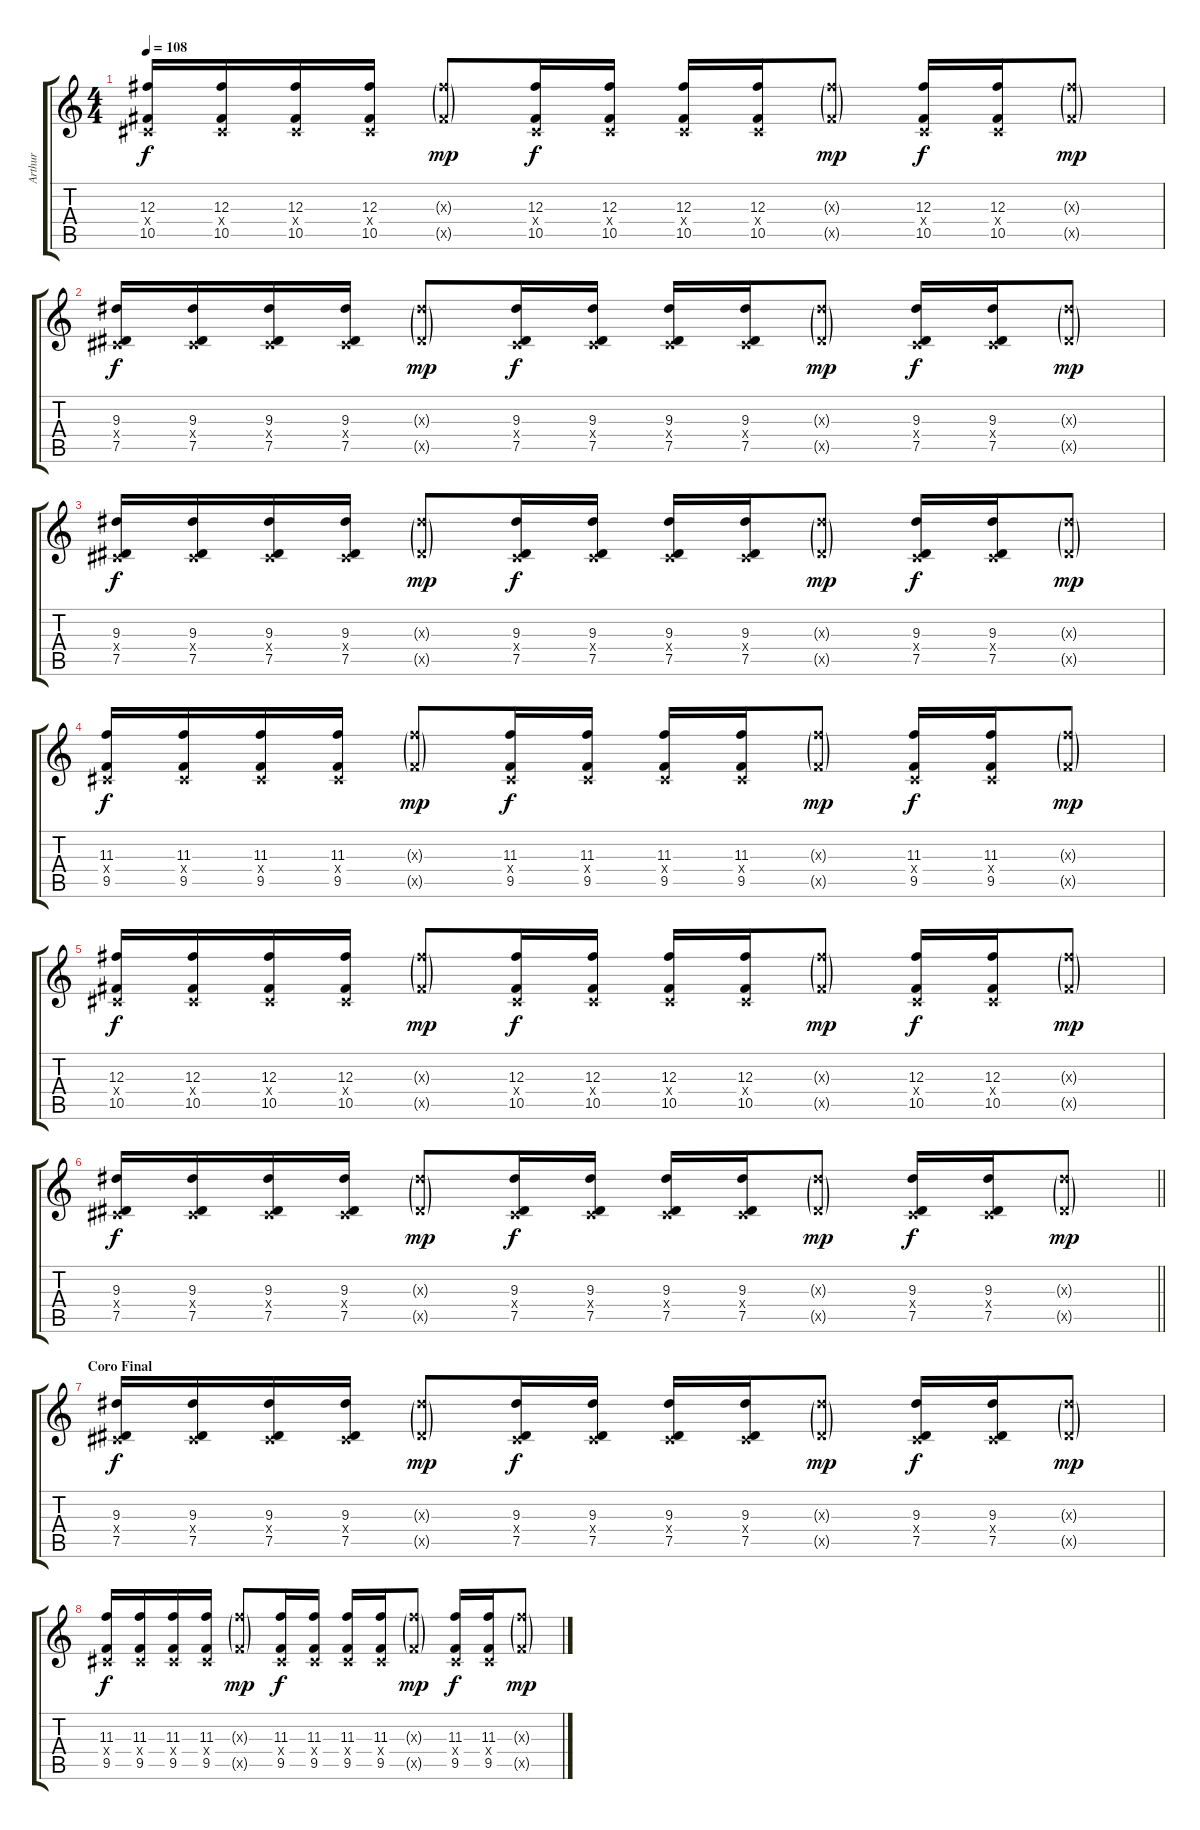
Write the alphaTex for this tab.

\track ("Arthur" "Arthur") {instrument electricguitarjazz}
\staff {score tabs}
\tuning (Eb4 Bb3 Gb3 Db3 Ab2 Eb2) {hide}
\ts (4 4)
\tempo 108
\clef g2
\ks c
(12.3 0.4{x} 10.5).16{dy f} (12.3 0.4{x} 10.5).16 (12.3 0.4{x} 10.5).16 (12.3 0.4{x} 10.5).16 (12.3{g x} 10.5{g x}).8{dy mp} (12.3 0.4{x} 10.5).16{dy f} (12.3 0.4{x} 10.5).16 (12.3 0.4{x} 10.5).16 (12.3 0.4{x} 10.5).16 (12.3{g x} 10.5{g x}).8{dy mp} (12.3 0.4{x} 10.5).16{dy f} (12.3 0.4{x} 10.5).16 (12.3{g x} 10.5{g x}).8{dy mp} |
(9.3 0.4{x} 7.5).16{dy f} (9.3 0.4{x} 7.5).16 (9.3 0.4{x} 7.5).16 (9.3 0.4{x} 7.5).16 (9.3{g x} 7.5{g x}).8{dy mp} (9.3 0.4{x} 7.5).16{dy f} (9.3 0.4{x} 7.5).16 (9.3 0.4{x} 7.5).16 (9.3 0.4{x} 7.5).16 (9.3{g x} 7.5{g x}).8{dy mp} (9.3 0.4{x} 7.5).16{dy f} (9.3 0.4{x} 7.5).16 (9.3{g x} 7.5{g x}).8{dy mp} |
(9.3 0.4{x} 7.5).16{dy f} (9.3 0.4{x} 7.5).16 (9.3 0.4{x} 7.5).16 (9.3 0.4{x} 7.5).16 (9.3{g x} 7.5{g x}).8{dy mp} (9.3 0.4{x} 7.5).16{dy f} (9.3 0.4{x} 7.5).16 (9.3 0.4{x} 7.5).16 (9.3 0.4{x} 7.5).16 (9.3{g x} 7.5{g x}).8{dy mp} (9.3 0.4{x} 7.5).16{dy f} (9.3 0.4{x} 7.5).16 (9.3{g x} 7.5{g x}).8{dy mp} |
(11.3 0.4{x} 9.5).16{dy f} (11.3 0.4{x} 9.5).16 (11.3 0.4{x} 9.5).16 (11.3 0.4{x} 9.5).16 (11.3{g x} 9.5{g x}).8{dy mp} (11.3 0.4{x} 9.5).16{dy f} (11.3 0.4{x} 9.5).16 (11.3 0.4{x} 9.5).16 (11.3 0.4{x} 9.5).16 (11.3{g x} 9.5{g x}).8{dy mp} (11.3 0.4{x} 9.5).16{dy f} (11.3 0.4{x} 9.5).16 (11.3{g x} 9.5{g x}).8{dy mp} |
(12.3 0.4{x} 10.5).16{dy f} (12.3 0.4{x} 10.5).16 (12.3 0.4{x} 10.5).16 (12.3 0.4{x} 10.5).16 (12.3{g x} 10.5{g x}).8{dy mp} (12.3 0.4{x} 10.5).16{dy f} (12.3 0.4{x} 10.5).16 (12.3 0.4{x} 10.5).16 (12.3 0.4{x} 10.5).16 (12.3{g x} 10.5{g x}).8{dy mp} (12.3 0.4{x} 10.5).16{dy f} (12.3 0.4{x} 10.5).16 (12.3{g x} 10.5{g x}).8{dy mp} |
\barLineRight lightlight
(9.3 0.4{x} 7.5).16{dy f} (9.3 0.4{x} 7.5).16 (9.3 0.4{x} 7.5).16 (9.3 0.4{x} 7.5).16 (9.3{g x} 7.5{g x}).8{dy mp} (9.3 0.4{x} 7.5).16{dy f} (9.3 0.4{x} 7.5).16 (9.3 0.4{x} 7.5).16 (9.3 0.4{x} 7.5).16 (9.3{g x} 7.5{g x}).8{dy mp} (9.3 0.4{x} 7.5).16{dy f} (9.3 0.4{x} 7.5).16 (9.3{g x} 7.5{g x}).8{dy mp} |
\section ("" "Coro Final")
(9.3 0.4{x} 7.5).16{dy f} (9.3 0.4{x} 7.5).16 (9.3 0.4{x} 7.5).16 (9.3 0.4{x} 7.5).16 (9.3{g x} 7.5{g x}).8{dy mp} (9.3 0.4{x} 7.5).16{dy f} (9.3 0.4{x} 7.5).16 (9.3 0.4{x} 7.5).16 (9.3 0.4{x} 7.5).16 (9.3{g x} 7.5{g x}).8{dy mp} (9.3 0.4{x} 7.5).16{dy f} (9.3 0.4{x} 7.5).16 (9.3{g x} 7.5{g x}).8{dy mp} |
(11.3 0.4{x} 9.5).16{dy f} (11.3 0.4{x} 9.5).16 (11.3 0.4{x} 9.5).16 (11.3 0.4{x} 9.5).16 (11.3{g x} 9.5{g x}).8{dy mp} (11.3 0.4{x} 9.5).16{dy f} (11.3 0.4{x} 9.5).16 (11.3 0.4{x} 9.5).16 (11.3 0.4{x} 9.5).16 (11.3{g x} 9.5{g x}).8{dy mp} (11.3 0.4{x} 9.5).16{dy f} (11.3 0.4{x} 9.5).16 (11.3{g x} 9.5{g x}).8{dy mp}
